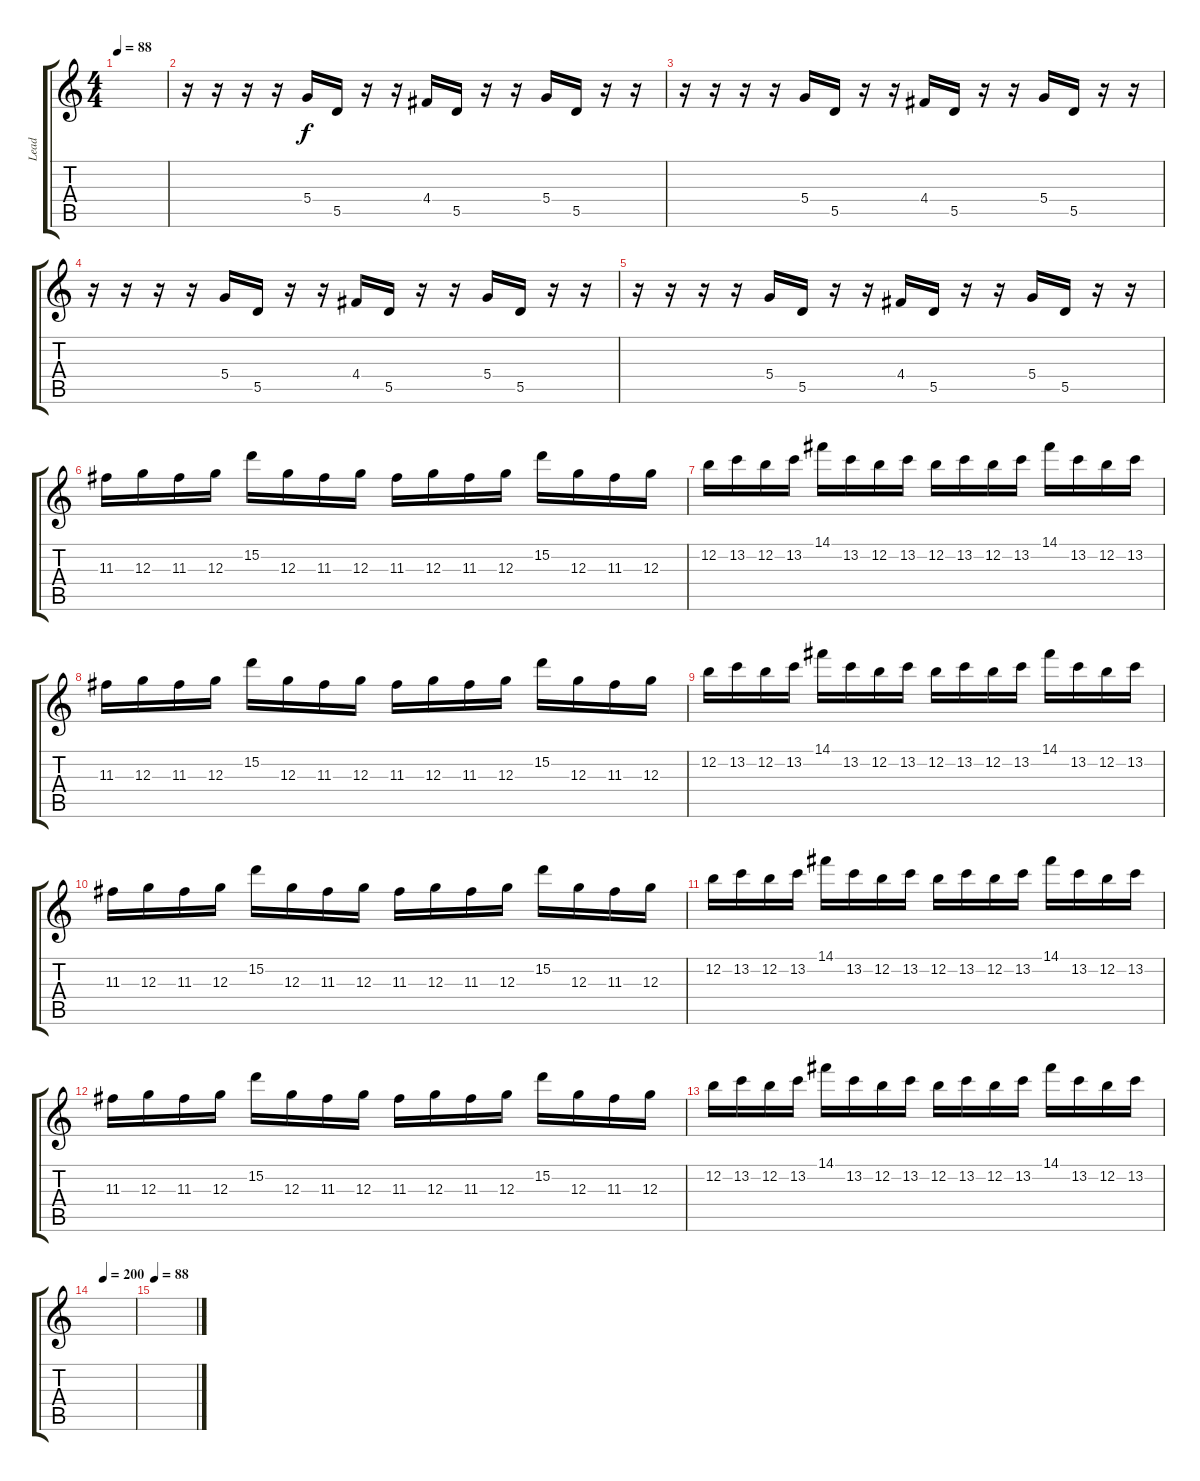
\track ("Lead" "Lead") {instrument electricguitarclean}
\staff {score tabs}
\tuning (E4 B3 G3 D3 A2 E2) {hide}
\ts (4 4)
\tempo 88
\clef g2
\ks c
|
r.16 r.16 r.16 r.16 5.4.16 5.5.16 r.16 r.16 4.4.16 5.5.16 r.16 r.16 5.4.16 5.5.16 r.16 r.16 |
r.16 r.16 r.16 r.16 5.4.16 5.5.16 r.16 r.16 4.4.16 5.5.16 r.16 r.16 5.4.16 5.5.16 r.16 r.16 |
r.16 r.16 r.16 r.16 5.4.16 5.5.16 r.16 r.16 4.4.16 5.5.16 r.16 r.16 5.4.16 5.5.16 r.16 r.16 |
r.16 r.16 r.16 r.16 5.4.16 5.5.16 r.16 r.16 4.4.16 5.5.16 r.16 r.16 5.4.16 5.5.16 r.16 r.16 |
11.3.16 12.3.16 11.3.16 12.3.16 15.2.16 12.3.16 11.3.16 12.3.16 11.3.16 12.3.16 11.3.16 12.3.16 15.2.16 12.3.16 11.3.16 12.3.16 |
12.2.16 13.2.16 12.2.16 13.2.16 14.1.16 13.2.16 12.2.16 13.2.16 12.2.16 13.2.16 12.2.16 13.2.16 14.1.16 13.2.16 12.2.16 13.2.16 |
11.3.16 12.3.16 11.3.16 12.3.16 15.2.16 12.3.16 11.3.16 12.3.16 11.3.16 12.3.16 11.3.16 12.3.16 15.2.16 12.3.16 11.3.16 12.3.16 |
12.2.16 13.2.16 12.2.16 13.2.16 14.1.16 13.2.16 12.2.16 13.2.16 12.2.16 13.2.16 12.2.16 13.2.16 14.1.16 13.2.16 12.2.16 13.2.16 |
11.3.16 12.3.16 11.3.16 12.3.16 15.2.16 12.3.16 11.3.16 12.3.16 11.3.16 12.3.16 11.3.16 12.3.16 15.2.16 12.3.16 11.3.16 12.3.16 |
12.2.16 13.2.16 12.2.16 13.2.16 14.1.16 13.2.16 12.2.16 13.2.16 12.2.16 13.2.16 12.2.16 13.2.16 14.1.16 13.2.16 12.2.16 13.2.16 |
11.3.16 12.3.16 11.3.16 12.3.16 15.2.16 12.3.16 11.3.16 12.3.16 11.3.16 12.3.16 11.3.16 12.3.16 15.2.16 12.3.16 11.3.16 12.3.16 |
12.2.16 13.2.16 12.2.16 13.2.16 14.1.16 13.2.16 12.2.16 13.2.16 12.2.16 13.2.16 12.2.16 13.2.16 14.1.16 13.2.16 12.2.16 13.2.16 |
\tempo (200 0.25)
|
\tempo 88
